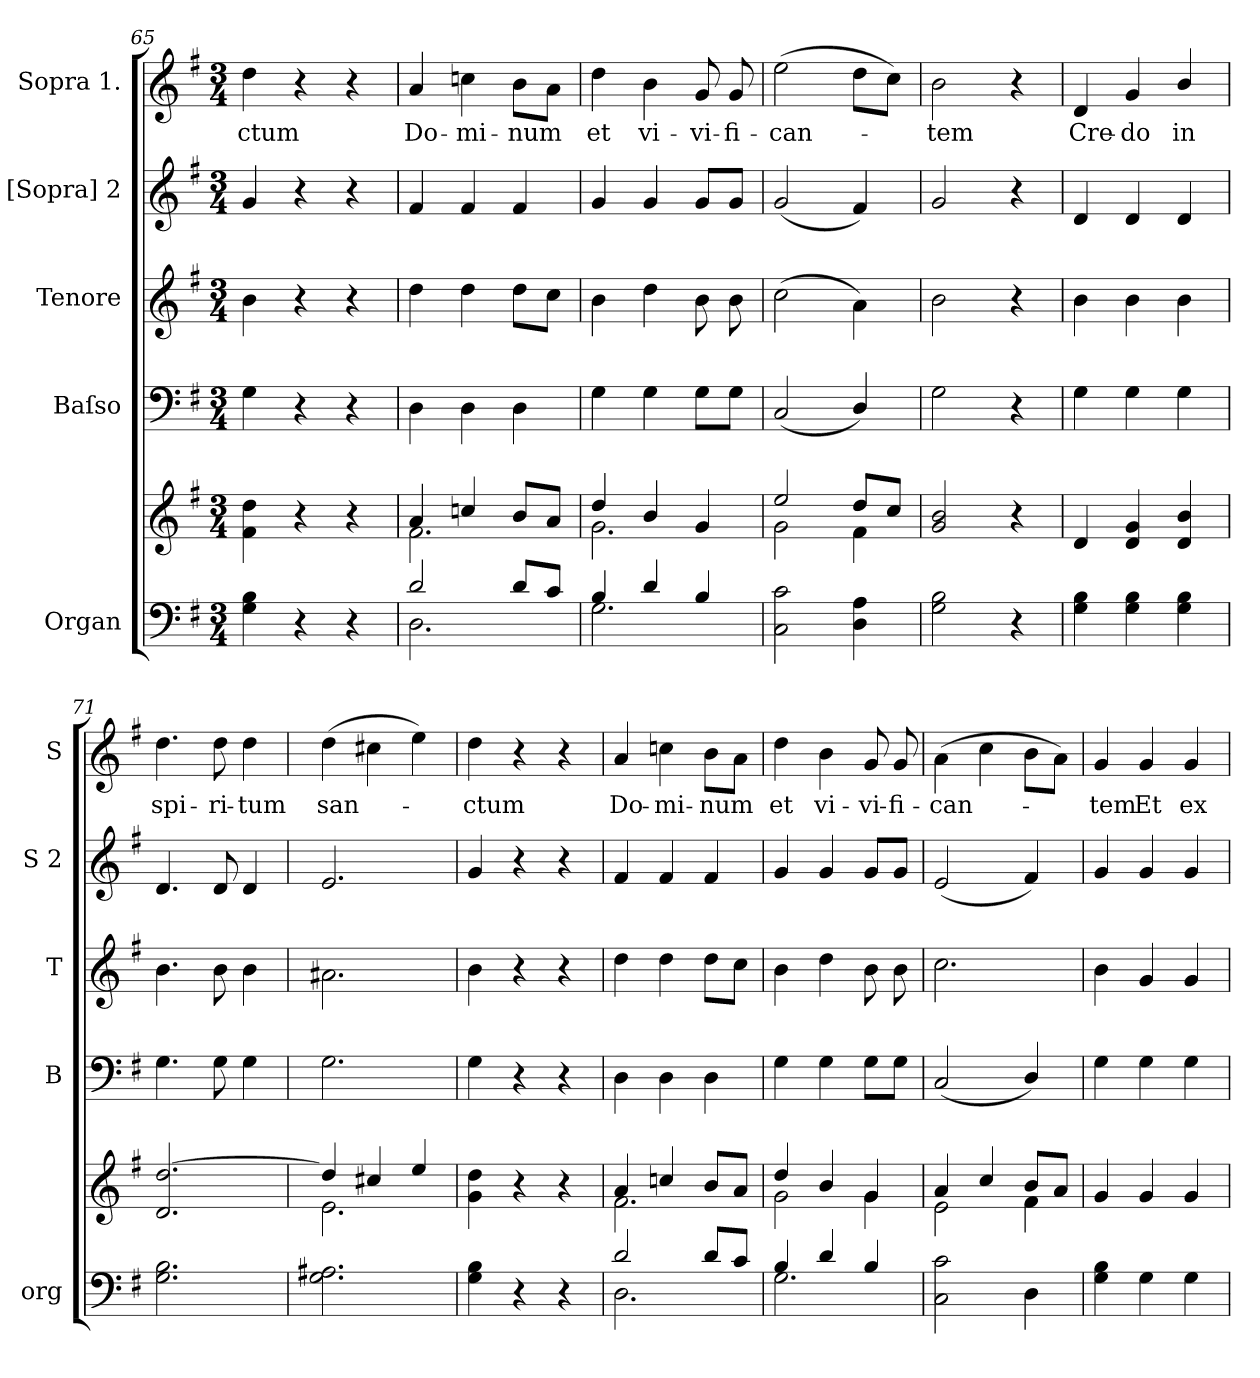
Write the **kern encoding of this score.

**kern	**kern	**kern	**kern	**kern	**kern	**text
*part5	*part5	*part4	*part3	*part2	*part1	*part1
*staff6	*staff5	*staff4	*staff3	*staff2	*staff1	*staff1
*I"Organ	*	*I"Baſso	*I"Tenore	*I"[Sopra] 2	*I"Sopra 1.	*
*I'org	*	*I'B	*I'T	*I'S 2	*I'S	*
*clefF4	*clefG2	*clefF4	*clefG2	*clefG2	*clefG2	*
*	*	*	*ITrd8c12	*	*	*
*k[f#]	*k[f#]	*k[f#]	*k[f#]	*k[f#]	*k[f#]	*
*M3/4	*M3/4	*M3/4	*M3/4	*M3/4	*M3/4	*
=65	=65	=65	=65	=65	=65	=65
4G\ 4B\	4f#\ 4dd\	4G\	4B\	4g/	4dd\	-ctum
4r	4r	4r	4r	4r	4r	.
4r	4r	4r	4r	4r	4r	.
=66	=66	=66	=66	=66	=66	=66
*^	*^	*	*	*	*	*
2d/	2.D\	4a/	2.f#\	4D\	4d\	4f#/	4a/	Do-
.	.	4ccn/	.	4D\	4d\	4f#/	4ccn\	-mi-
8d/L	.	8b/L	.	4D\	8d\L	4f#/	8b\L	-num
8c/J	.	8a/J	.	.	8c\J	.	8a\J	.
=67	=67	=67	=67	=67	=67	=67	=67	=67
4B/	2.G\	4dd/	2.g\	4G\	4B\	4g/	4dd\	et
4d/	.	4b/	.	4G\	4d\	4g/	4b\	vi-
4B/	.	4g/	.	8G\L	8B\	8g/L	8g/	-vi-
.	.	.	.	8G\J	8B\	8g/J	8g/	-fi-
*v	*v	*	*	*	*	*	*	*
=68	=68	=68	=68	=68	=68	=68	=68
2C\ 2c\	2ee/	2g\	(2C/	(2c\	(2g/	(2ee\	-can-
4D\ 4A\	8dd/L	4f#\	4D/)	4A\)	4f#/)	8dd\L	.
.	8cc/J	.	.	.	.	8cc\J)	.
*	*v	*v	*	*	*	*	*
=69	=69	=69	=69	=69	=69	=69
2G\ 2B\	2g/ 2b/	2G\	2B\	2g/	2b\	-tem
4r	4r	4r	4r	4r	4r	.
=70	=70	=70	=70	=70	=70	=70
4G\ 4B\	4d/	4G\	4B\	4d/	4d/	Cre-
4G\ 4B\	4d/ 4g/	4G\	4B\	4d/	4g/	-do
4G\ 4B\	4d/ 4b/	4G\	4B\	4d/	4b/	in
=71	=71	=71	=71	=71	=71	=71
2.G\ 2.B\	2.d/ [2.dd/	4.G\	4.B\	4.d/	4.dd\	spi-
.	.	8G\	8B\	8d/	8dd\	-ri-
.	.	4G\	4B\	4d/	4dd\	-tum
=72	=72	=72	=72	=72	=72	=72
*	*^	*	*	*	*	*
2.G\ 2.A#X\	4dd/]	2.e\	2.G\	2.A#X\	2.e/	(4dd\	san-
.	4cc#X/	.	.	.	.	4cc#X\	.
.	4ee/	.	.	.	.	4ee\)	.
*	*v	*v	*	*	*	*	*
=73	=73	=73	=73	=73	=73	=73
4G\ 4B\	4g\ 4dd\	4G\	4B\	4g/	4dd\	-ctum
4r	4r	4r	4r	4r	4r	.
4r	4r	4r	4r	4r	4r	.
=74	=74	=74	=74	=74	=74	=74
*^	*^	*	*	*	*	*
2d/	2.D\	4a/	2.f#\	4D\	4d\	4f#/	4a/	Do-
.	.	4ccn/	.	4D\	4d\	4f#/	4ccn\	-mi-
8d/L	.	8b/L	.	4D\	8d\L	4f#/	8b\L	-num
8c/J	.	8a/J	.	.	8c\J	.	8a\J	.
=75	=75	=75	=75	=75	=75	=75	=75	=75
4B/	2.G\	4dd/	2g\	4G\	4B\	4g/	4dd\	et
4d/	.	4b/	.	4G\	4d\	4g/	4b\	vi-
4B/	.	4g/	4g\	8G\L	8B\	8g/L	8g/	-vi-
.	.	.	.	8G\J	8B\	8g/J	8g/	-fi-
*v	*v	*	*	*	*	*	*	*
=76	=76	=76	=76	=76	=76	=76	=76
2C\ 2c\	4a/	2e\	(2C/	2.c\	(2e/	(4a\	-can-
.	4cc/	.	.	.	.	4cc\	.
4D\	8b/L	4f#\	4D/)	.	4f#/)	8b\L	.
.	8a/J	.	.	.	.	8a\J)	.
*	*v	*v	*	*	*	*	*
=77	=77	=77	=77	=77	=77	=77
4G\ 4B\	4g/	4G\	4B\	4g/	4g/	-tem
4G\	4g/	4G\	4G/	4g/	4g/	Et
4G\	4g/	4G\	4G/	4g/	4g/	ex-
=	=	=	=	=	=	=
*-	*-	*-	*-	*-	*-	*-
